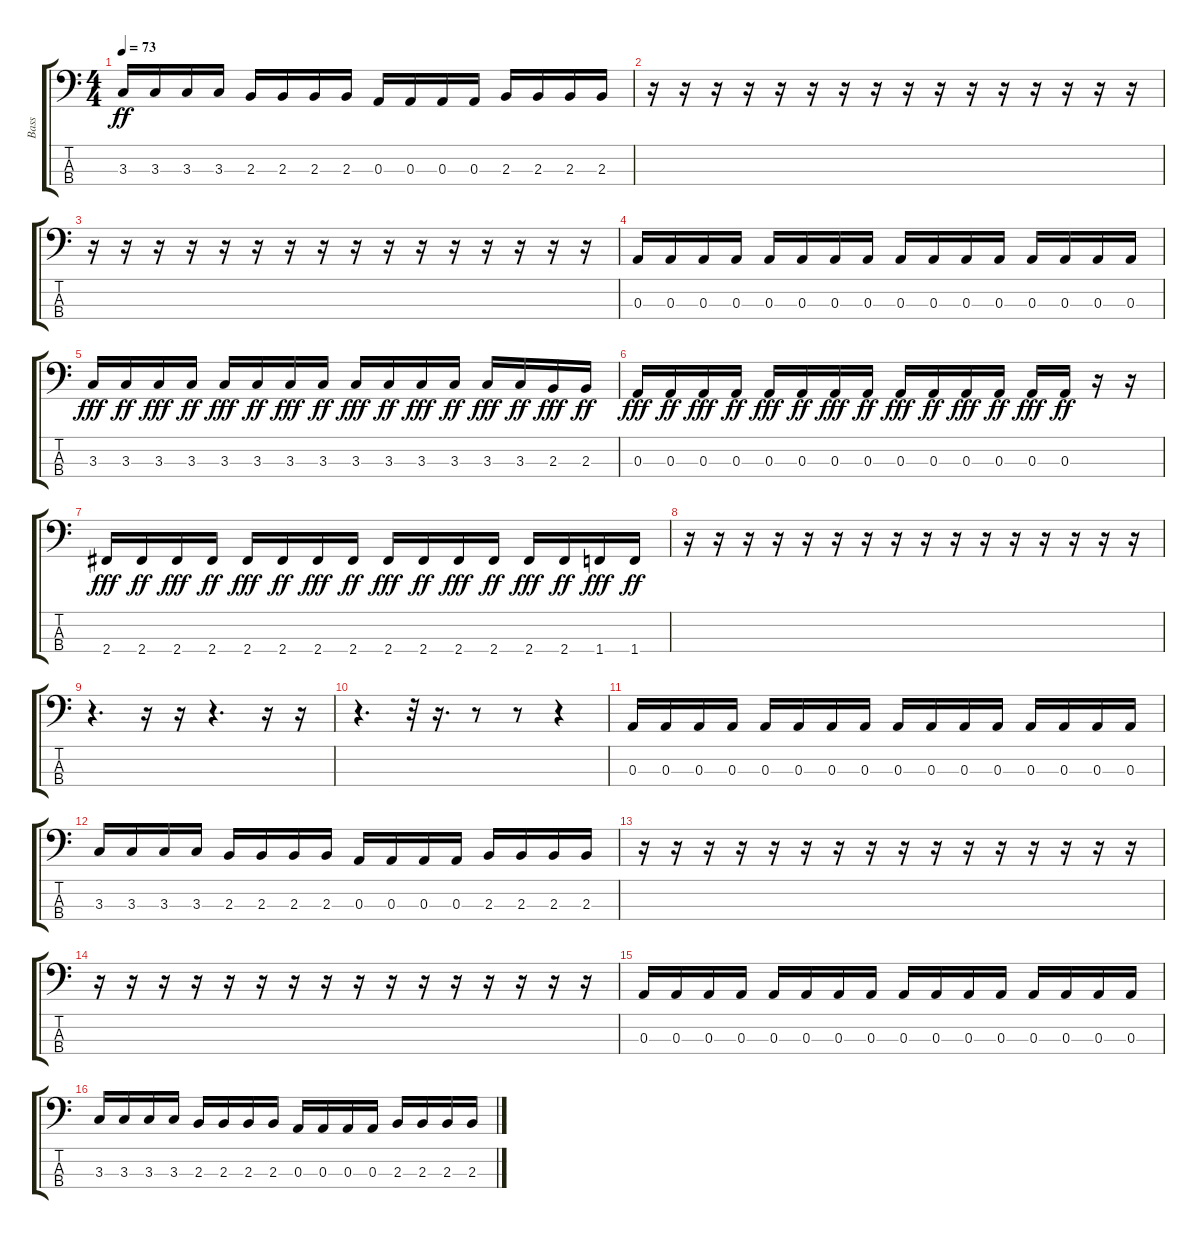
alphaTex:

\track ("Bass" "Bass") {instrument electricbassfinger}
\staff {score tabs}
\tuning (G2 D2 A1 E1) {hide}
\ts (4 4)
\tempo 73
\clef f4
\ks c
3.3.16{dy ff} 3.3.16 3.3.16 3.3.16 2.3.16 2.3.16 2.3.16 2.3.16 0.3.16 0.3.16 0.3.16 0.3.16 2.3.16 2.3.16 2.3.16 2.3.16 |
r.16 r.16 r.16 r.16 r.16 r.16 r.16 r.16 r.16 r.16 r.16 r.16 r.16 r.16 r.16 r.16 |
r.16 r.16 r.16 r.16 r.16 r.16 r.16 r.16 r.16 r.16 r.16 r.16 r.16 r.16 r.16 r.16 |
0.3.16 0.3.16 0.3.16 0.3.16 0.3.16 0.3.16 0.3.16 0.3.16 0.3.16 0.3.16 0.3.16 0.3.16 0.3.16 0.3.16 0.3.16 0.3.16 |
3.3.16{dy fff} 3.3.16{dy ff} 3.3.16{dy fff} 3.3.16{dy ff} 3.3.16{dy fff} 3.3.16{dy ff} 3.3.16{dy fff} 3.3.16{dy ff} 3.3.16{dy fff} 3.3.16{dy ff} 3.3.16{dy fff} 3.3.16{dy ff} 3.3.16{dy fff} 3.3.16{dy ff} 2.3.16{dy fff} 2.3.16{dy ff} |
0.3.16{dy fff} 0.3.16{dy ff} 0.3.16{dy fff} 0.3.16{dy ff} 0.3.16{dy fff} 0.3.16{dy ff} 0.3.16{dy fff} 0.3.16{dy ff} 0.3.16{dy fff} 0.3.16{dy ff} 0.3.16{dy fff} 0.3.16{dy ff} 0.3.16{dy fff} 0.3.16{dy ff} r.16 r.16 |
2.4.16{dy fff} 2.4.16{dy ff} 2.4.16{dy fff} 2.4.16{dy ff} 2.4.16{dy fff} 2.4.16{dy ff} 2.4.16{dy fff} 2.4.16{dy ff} 2.4.16{dy fff} 2.4.16{dy ff} 2.4.16{dy fff} 2.4.16{dy ff} 2.4.16{dy fff} 2.4.16{dy ff} 1.4.16{dy fff} 1.4.16{dy ff} |
r.16 r.16 r.16 r.16 r.16 r.16 r.16 r.16 r.16 r.16 r.16 r.16 r.16 r.16 r.16 r.16 |
r.4{d} r.16 r.16 r.4{d} r.16 r.16 |
r.4{d} r.32 r.16{d} r.8 r.8 r.4 |
0.3.16 0.3.16 0.3.16 0.3.16 0.3.16 0.3.16 0.3.16 0.3.16 0.3.16 0.3.16 0.3.16 0.3.16 0.3.16 0.3.16 0.3.16 0.3.16 |
3.3.16 3.3.16 3.3.16 3.3.16 2.3.16 2.3.16 2.3.16 2.3.16 0.3.16 0.3.16 0.3.16 0.3.16 2.3.16 2.3.16 2.3.16 2.3.16 |
r.16 r.16 r.16 r.16 r.16 r.16 r.16 r.16 r.16 r.16 r.16 r.16 r.16 r.16 r.16 r.16 |
r.16 r.16 r.16 r.16 r.16 r.16 r.16 r.16 r.16 r.16 r.16 r.16 r.16 r.16 r.16 r.16 |
0.3.16 0.3.16 0.3.16 0.3.16 0.3.16 0.3.16 0.3.16 0.3.16 0.3.16 0.3.16 0.3.16 0.3.16 0.3.16 0.3.16 0.3.16 0.3.16 |
3.3.16 3.3.16 3.3.16 3.3.16 2.3.16 2.3.16 2.3.16 2.3.16 0.3.16 0.3.16 0.3.16 0.3.16 2.3.16 2.3.16 2.3.16 2.3.16
